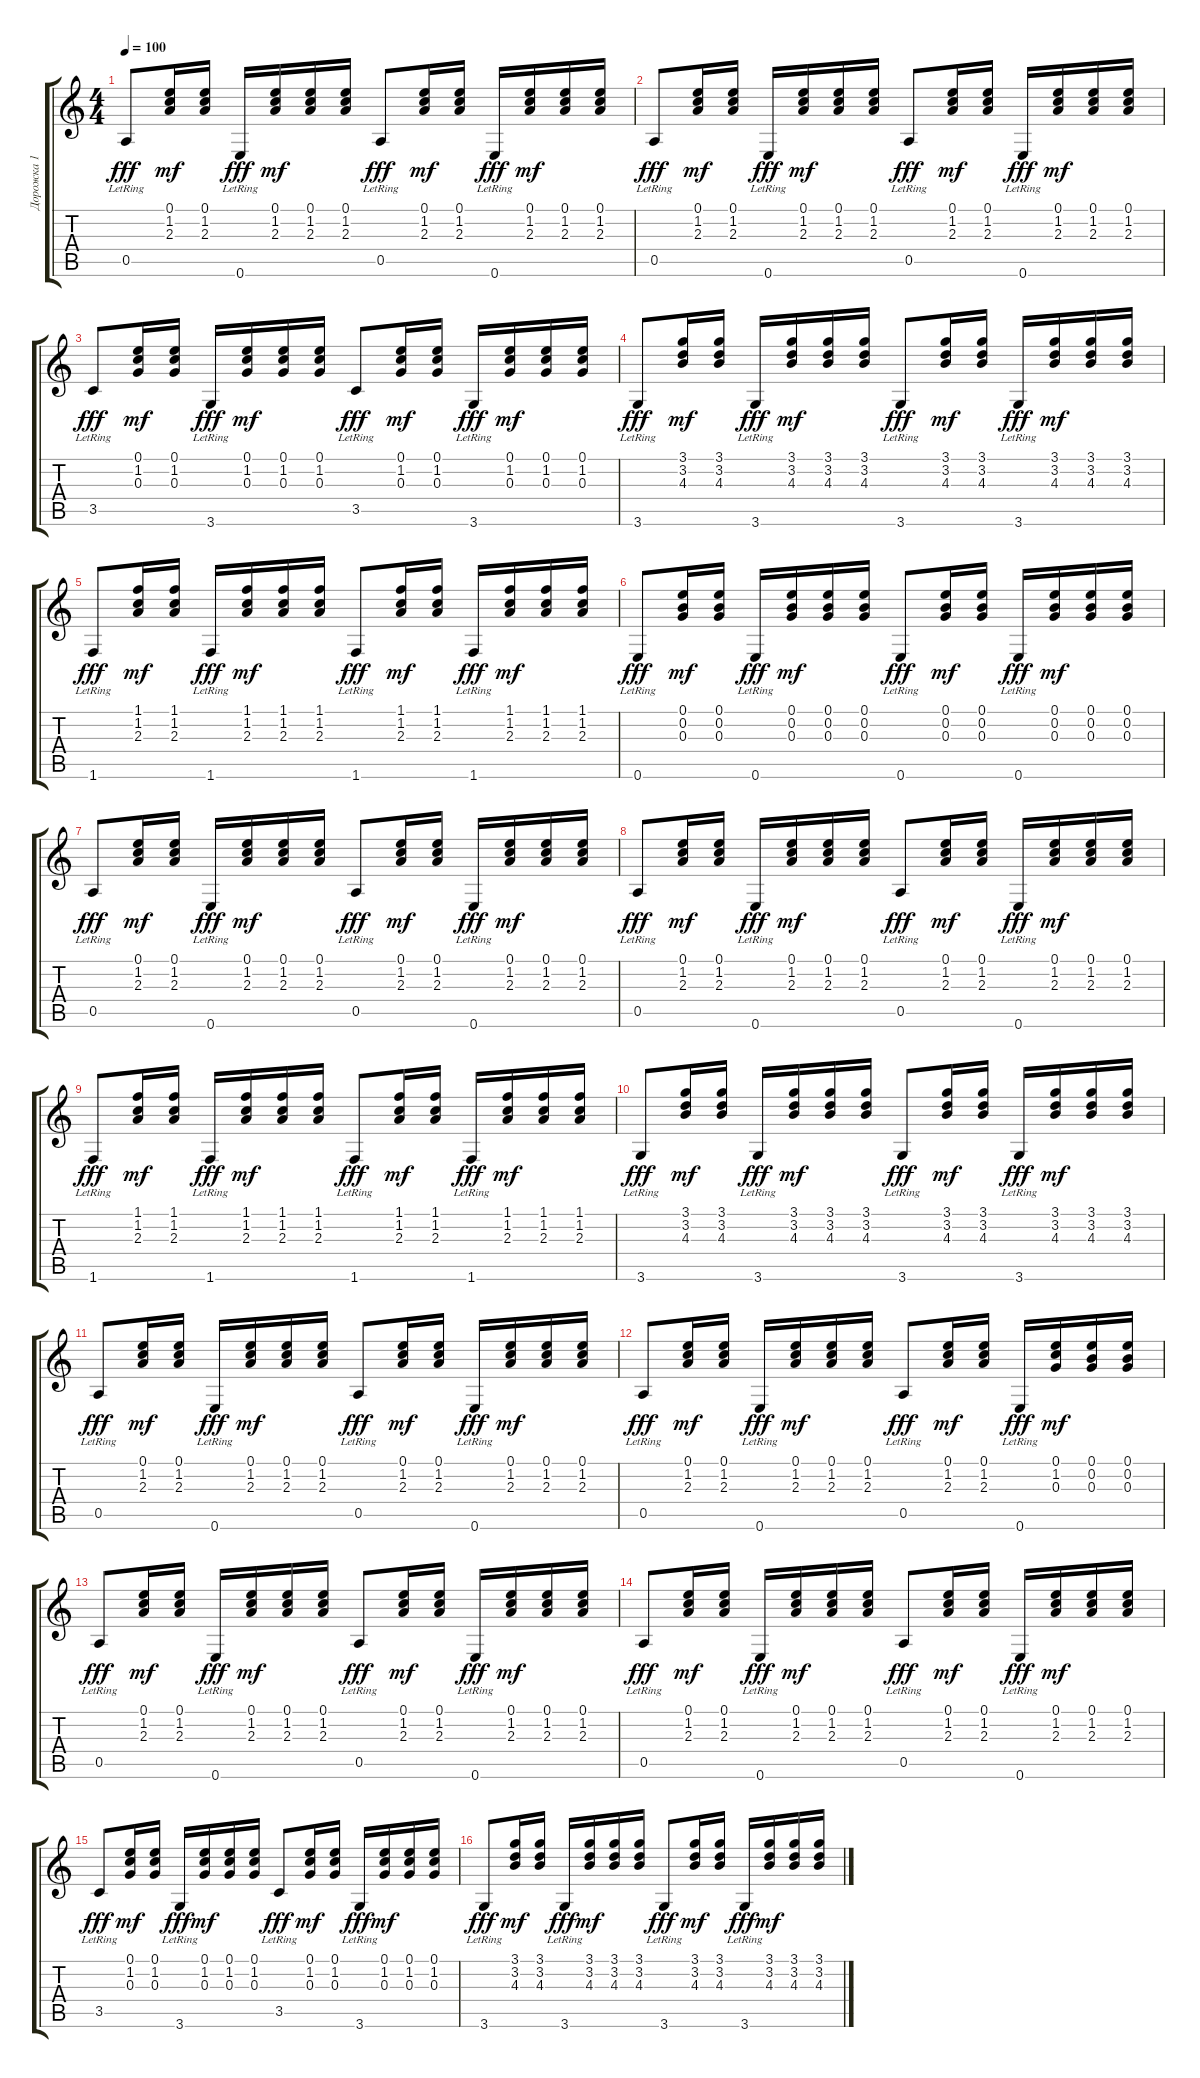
\track ("Дорожка 1" "Дорожка 1") {instrument acousticguitarsteel}
\staff {score tabs}
\tuning (E4 B3 G3 D3 A2 E2) {hide}
\ts (4 4)
\tempo 100
\clef g2
\ks c
0.5{lr}.8{dy fff} (0.1 1.2 2.3).16{dy mf} (0.1 1.2 2.3).16 0.6{lr}.16{dy fff} (0.1 1.2 2.3).16{dy mf} (0.1 1.2 2.3).16 (0.1 1.2 2.3).16 0.5{lr}.8{dy fff} (0.1 1.2 2.3).16{dy mf} (0.1 1.2 2.3).16 0.6{lr}.16{dy fff} (0.1 1.2 2.3).16{dy mf} (0.1 1.2 2.3).16 (0.1 1.2 2.3).16 |
0.5{lr}.8{dy fff} (0.1 1.2 2.3).16{dy mf} (0.1 1.2 2.3).16 0.6{lr}.16{dy fff} (0.1 1.2 2.3).16{dy mf} (0.1 1.2 2.3).16 (0.1 1.2 2.3).16 0.5{lr}.8{dy fff} (0.1 1.2 2.3).16{dy mf} (0.1 1.2 2.3).16 0.6{lr}.16{dy fff} (0.1 1.2 2.3).16{dy mf} (0.1 1.2 2.3).16 (0.1 1.2 2.3).16 |
3.5{lr}.8{dy fff} (0.1 1.2 0.3).16{dy mf} (0.1 1.2 0.3).16 3.6{lr}.16{dy fff} (0.1 1.2 0.3).16{dy mf} (0.1 1.2 0.3).16 (0.1 1.2 0.3).16 3.5{lr}.8{dy fff} (0.1 1.2 0.3).16{dy mf} (0.1 1.2 0.3).16 3.6{lr}.16{dy fff} (0.1 1.2 0.3).16{dy mf} (0.1 1.2 0.3).16 (0.1 1.2 0.3).16 |
3.6{lr}.8{dy fff} (3.1 3.2 4.3).16{dy mf} (3.1 3.2 4.3).16 3.6{lr}.16{dy fff} (3.1 3.2 4.3).16{dy mf} (3.1 3.2 4.3).16 (3.1 3.2 4.3).16 3.6{lr}.8{dy fff} (3.1 3.2 4.3).16{dy mf} (3.1 3.2 4.3).16 3.6{lr}.16{dy fff} (3.1 3.2 4.3).16{dy mf} (3.1 3.2 4.3).16 (3.1 3.2 4.3).16 |
1.6{lr}.8{dy fff} (1.1 1.2 2.3).16{dy mf} (1.1 1.2 2.3).16 1.6{lr}.16{dy fff} (1.1 1.2 2.3).16{dy mf} (1.1 1.2 2.3).16 (1.1 1.2 2.3).16 1.6{lr}.8{dy fff} (1.1 1.2 2.3).16{dy mf} (1.1 1.2 2.3).16 1.6{lr}.16{dy fff} (1.1 1.2 2.3).16{dy mf} (1.1 1.2 2.3).16 (1.1 1.2 2.3).16 |
0.6{lr}.8{dy fff} (0.1 0.2 0.3).16{dy mf} (0.1 0.2 0.3).16 0.6{lr}.16{dy fff} (0.1 0.2 0.3).16{dy mf} (0.1 0.2 0.3).16 (0.1 0.2 0.3).16 0.6{lr}.8{dy fff} (0.1 0.2 0.3).16{dy mf} (0.1 0.2 0.3).16 0.6{lr}.16{dy fff} (0.1 0.2 0.3).16{dy mf} (0.1 0.2 0.3).16 (0.1 0.2 0.3).16 |
0.5{lr}.8{dy fff} (0.1 1.2 2.3).16{dy mf} (0.1 1.2 2.3).16 0.6{lr}.16{dy fff} (0.1 1.2 2.3).16{dy mf} (0.1 1.2 2.3).16 (0.1 1.2 2.3).16 0.5{lr}.8{dy fff} (0.1 1.2 2.3).16{dy mf} (0.1 1.2 2.3).16 0.6{lr}.16{dy fff} (0.1 1.2 2.3).16{dy mf} (0.1 1.2 2.3).16 (0.1 1.2 2.3).16 |
0.5{lr}.8{dy fff} (0.1 1.2 2.3).16{dy mf} (0.1 1.2 2.3).16 0.6{lr}.16{dy fff} (0.1 1.2 2.3).16{dy mf} (0.1 1.2 2.3).16 (0.1 1.2 2.3).16 0.5{lr}.8{dy fff} (0.1 1.2 2.3).16{dy mf} (0.1 1.2 2.3).16 0.6{lr}.16{dy fff} (0.1 1.2 2.3).16{dy mf} (0.1 1.2 2.3).16 (0.1 1.2 2.3).16 |
1.6{lr}.8{dy fff} (1.1 1.2 2.3).16{dy mf} (1.1 1.2 2.3).16 1.6{lr}.16{dy fff} (1.1 1.2 2.3).16{dy mf} (1.1 1.2 2.3).16 (1.1 1.2 2.3).16 1.6{lr}.8{dy fff} (1.1 1.2 2.3).16{dy mf} (1.1 1.2 2.3).16 1.6{lr}.16{dy fff} (1.1 1.2 2.3).16{dy mf} (1.1 1.2 2.3).16 (1.1 1.2 2.3).16 |
3.6{lr}.8{dy fff} (3.1 3.2 4.3).16{dy mf} (3.1 3.2 4.3).16 3.6{lr}.16{dy fff} (3.1 3.2 4.3).16{dy mf} (3.1 3.2 4.3).16 (3.1 3.2 4.3).16 3.6{lr}.8{dy fff} (3.1 3.2 4.3).16{dy mf} (3.1 3.2 4.3).16 3.6{lr}.16{dy fff} (3.1 3.2 4.3).16{dy mf} (3.1 3.2 4.3).16 (3.1 3.2 4.3).16 |
0.5{lr}.8{dy fff} (0.1 1.2 2.3).16{dy mf} (0.1 1.2 2.3).16 0.6{lr}.16{dy fff} (0.1 1.2 2.3).16{dy mf} (0.1 1.2 2.3).16 (0.1 1.2 2.3).16 0.5{lr}.8{dy fff} (0.1 1.2 2.3).16{dy mf} (0.1 1.2 2.3).16 0.6{lr}.16{dy fff} (0.1 1.2 2.3).16{dy mf} (0.1 1.2 2.3).16 (0.1 1.2 2.3).16 |
0.5{lr}.8{dy fff} (0.1 1.2 2.3).16{dy mf} (0.1 1.2 2.3).16 0.6{lr}.16{dy fff} (0.1 1.2 2.3).16{dy mf} (0.1 1.2 2.3).16 (0.1 1.2 2.3).16 0.5{lr}.8{dy fff} (0.1 1.2 2.3).16{dy mf} (0.1 1.2 2.3).16 0.6{lr}.16{dy fff} (0.1 1.2 0.3).16{dy mf} (0.1 0.2 0.3).16 (0.1 0.2 0.3).16 |
0.5{lr}.8{dy fff} (0.1 1.2 2.3).16{dy mf} (0.1 1.2 2.3).16 0.6{lr}.16{dy fff} (0.1 1.2 2.3).16{dy mf} (0.1 1.2 2.3).16 (0.1 1.2 2.3).16 0.5{lr}.8{dy fff} (0.1 1.2 2.3).16{dy mf} (0.1 1.2 2.3).16 0.6{lr}.16{dy fff} (0.1 1.2 2.3).16{dy mf} (0.1 1.2 2.3).16 (0.1 1.2 2.3).16 |
0.5{lr}.8{dy fff} (0.1 1.2 2.3).16{dy mf} (0.1 1.2 2.3).16 0.6{lr}.16{dy fff} (0.1 1.2 2.3).16{dy mf} (0.1 1.2 2.3).16 (0.1 1.2 2.3).16 0.5{lr}.8{dy fff} (0.1 1.2 2.3).16{dy mf} (0.1 1.2 2.3).16 0.6{lr}.16{dy fff} (0.1 1.2 2.3).16{dy mf} (0.1 1.2 2.3).16 (0.1 1.2 2.3).16 |
3.5{lr}.8{dy fff} (0.1 1.2 0.3).16{dy mf} (0.1 1.2 0.3).16 3.6{lr}.16{dy fff} (0.1 1.2 0.3).16{dy mf} (0.1 1.2 0.3).16 (0.1 1.2 0.3).16 3.5{lr}.8{dy fff} (0.1 1.2 0.3).16{dy mf} (0.1 1.2 0.3).16 3.6{lr}.16{dy fff} (0.1 1.2 0.3).16{dy mf} (0.1 1.2 0.3).16 (0.1 1.2 0.3).16 |
3.6{lr}.8{dy fff} (3.1 3.2 4.3).16{dy mf} (3.1 3.2 4.3).16 3.6{lr}.16{dy fff} (3.1 3.2 4.3).16{dy mf} (3.1 3.2 4.3).16 (3.1 3.2 4.3).16 3.6{lr}.8{dy fff} (3.1 3.2 4.3).16{dy mf} (3.1 3.2 4.3).16 3.6{lr}.16{dy fff} (3.1 3.2 4.3).16{dy mf} (3.1 3.2 4.3).16 (3.1 3.2 4.3).16
